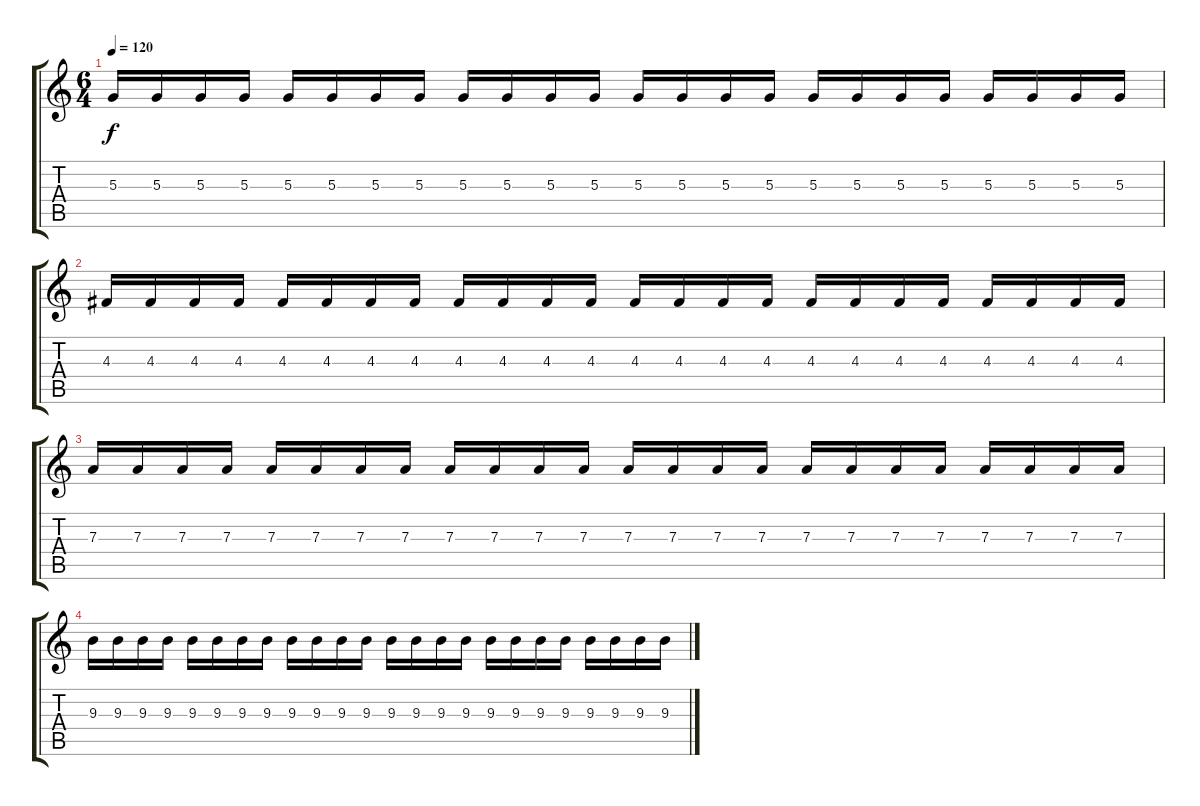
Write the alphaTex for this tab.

\track "" {instrument electricguitarclean}
\staff {score tabs}
\tuning (B3 Gb3 D3 A2 E2 B1) {hide}
\ts (6 4)
\tempo 120
\clef g2
\ks c
5.3.16{dy f} 5.3.16 5.3.16 5.3.16 5.3.16 5.3.16 5.3.16 5.3.16 5.3.16 5.3.16 5.3.16 5.3.16 5.3.16 5.3.16 5.3.16 5.3.16 5.3.16 5.3.16 5.3.16 5.3.16 5.3.16 5.3.16 5.3.16 5.3.16 |
4.3.16 4.3.16 4.3.16 4.3.16 4.3.16 4.3.16 4.3.16 4.3.16 4.3.16 4.3.16 4.3.16 4.3.16 4.3.16 4.3.16 4.3.16 4.3.16 4.3.16 4.3.16 4.3.16 4.3.16 4.3.16 4.3.16 4.3.16 4.3.16 |
7.3.16 7.3.16 7.3.16 7.3.16 7.3.16 7.3.16 7.3.16 7.3.16 7.3.16 7.3.16 7.3.16 7.3.16 7.3.16 7.3.16 7.3.16 7.3.16 7.3.16 7.3.16 7.3.16 7.3.16 7.3.16 7.3.16 7.3.16 7.3.16 |
9.3.16 9.3.16 9.3.16 9.3.16 9.3.16 9.3.16 9.3.16 9.3.16 9.3.16 9.3.16 9.3.16 9.3.16 9.3.16 9.3.16 9.3.16 9.3.16 9.3.16 9.3.16 9.3.16 9.3.16 9.3.16 9.3.16 9.3.16 9.3.16
